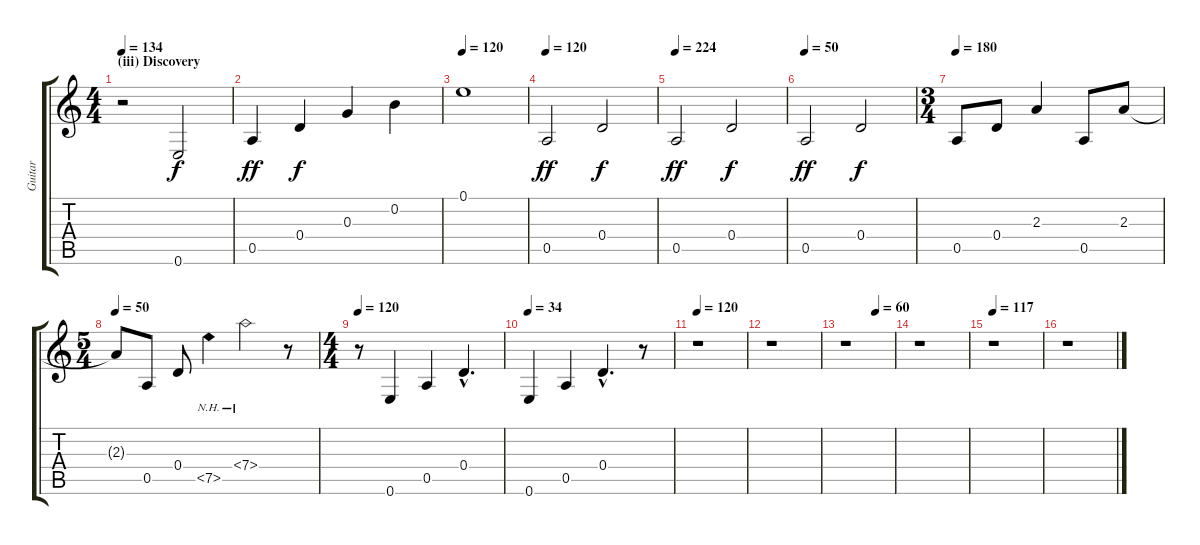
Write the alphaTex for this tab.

\track ("Guitar" "Guitar") {instrument electricguitarjazz}
\staff {score tabs}
\tuning (E4 B3 G3 D3 A2 E2) {hide}
\ts (4 4)
\section ("" "(iii) Discovery ")
\tempo 134
\clef g2
\ks c
r.2{dy f instrument electricguitarjazz} 0.6.2 |
0.5.4{dy ff} 0.4.4{dy f} 0.3.4 0.2.4 |
\tempo 120
0.1.1 |
\tempo 120
0.5.2{dy ff} 0.4.2{dy f} |
\tempo 224
0.5.2{dy ff} 0.4.2{dy f} |
\tempo 140
\tempo 50
0.5.2{dy ff} 0.4.2{dy f} |
\ts (3 4)
\tempo 180
0.5.8 0.4.8 2.3.4 0.5.8 2.3.8 |
\ts (5 4)
\tempo 50
2.3{t}.8 0.5.8 0.4.8 7.5{nh}.4 7.4{nh}.2 r.8 |
\ts (4 4)
\tempo 120
r.8 0.6.4 0.5.4 0.4{hac}.4{d} |
\tempo 34
0.6.4 0.5.4 0.4{hac}.4{d} r.8 |
\tempo 120
r.1 |
r.1 |
\tempo (60 0.625)
r.1 |
r.1 |
\tempo 117
r.1 |
r.1
